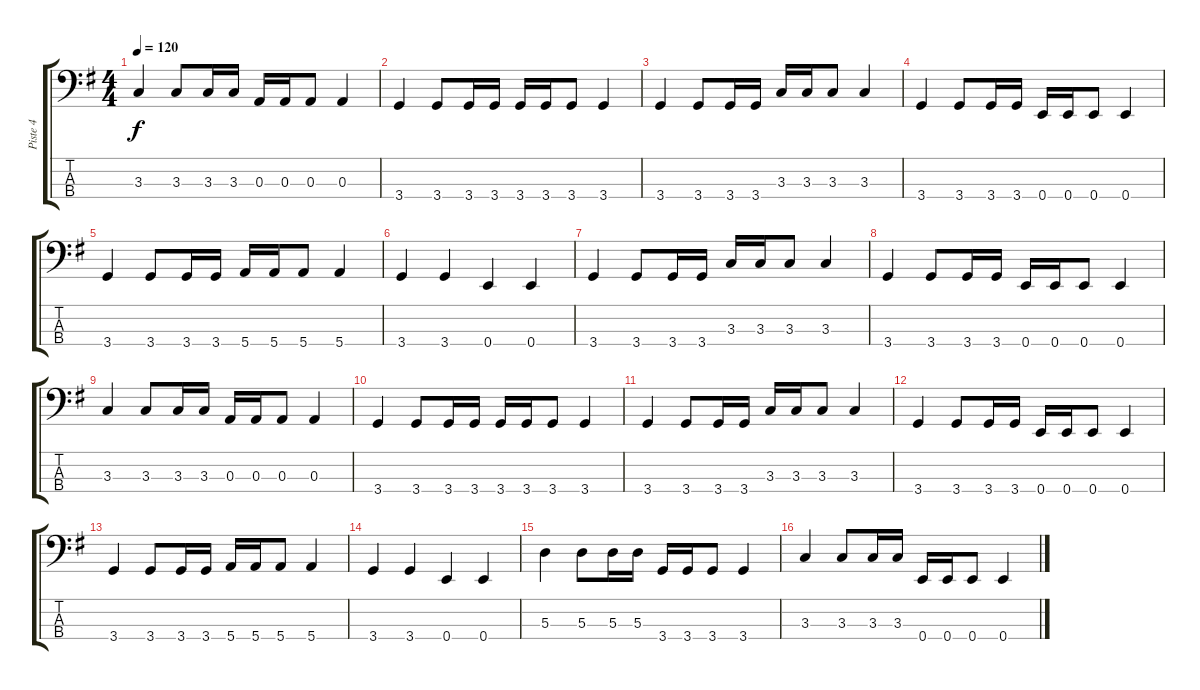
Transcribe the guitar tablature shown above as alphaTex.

\track ("Piste 4" "Piste 4") {instrument electricbassfinger}
\staff {score tabs}
\tuning (G2 D2 A1 E1) {hide}
\ts (4 4)
\tempo 120
\clef f4
\ks g
3.3.4{dy f} 3.3.8 3.3.16 3.3.16 0.3.16 0.3.16 0.3.8 0.3.4 |
3.4.4 3.4.8 3.4.16 3.4.16 3.4.16 3.4.16 3.4.8 3.4.4 |
3.4.4 3.4.8 3.4.16 3.4.16 3.3.16 3.3.16 3.3.8 3.3.4 |
3.4.4 3.4.8 3.4.16 3.4.16 0.4.16 0.4.16 0.4.8 0.4.4 |
3.4.4 3.4.8 3.4.16 3.4.16 5.4.16 5.4.16 5.4.8 5.4.4 |
3.4.4 3.4.4 0.4.4 0.4.4 |
3.4.4 3.4.8 3.4.16 3.4.16 3.3.16 3.3.16 3.3.8 3.3.4 |
3.4.4 3.4.8 3.4.16 3.4.16 0.4.16 0.4.16 0.4.8 0.4.4 |
3.3.4 3.3.8 3.3.16 3.3.16 0.3.16 0.3.16 0.3.8 0.3.4 |
3.4.4 3.4.8 3.4.16 3.4.16 3.4.16 3.4.16 3.4.8 3.4.4 |
3.4.4 3.4.8 3.4.16 3.4.16 3.3.16 3.3.16 3.3.8 3.3.4 |
3.4.4 3.4.8 3.4.16 3.4.16 0.4.16 0.4.16 0.4.8 0.4.4 |
3.4.4 3.4.8 3.4.16 3.4.16 5.4.16 5.4.16 5.4.8 5.4.4 |
3.4.4 3.4.4 0.4.4 0.4.4 |
5.3.4 5.3.8 5.3.16 5.3.16 3.4.16 3.4.16 3.4.8 3.4.4 |
3.3.4 3.3.8 3.3.16 3.3.16 0.4.16 0.4.16 0.4.8 0.4.4
